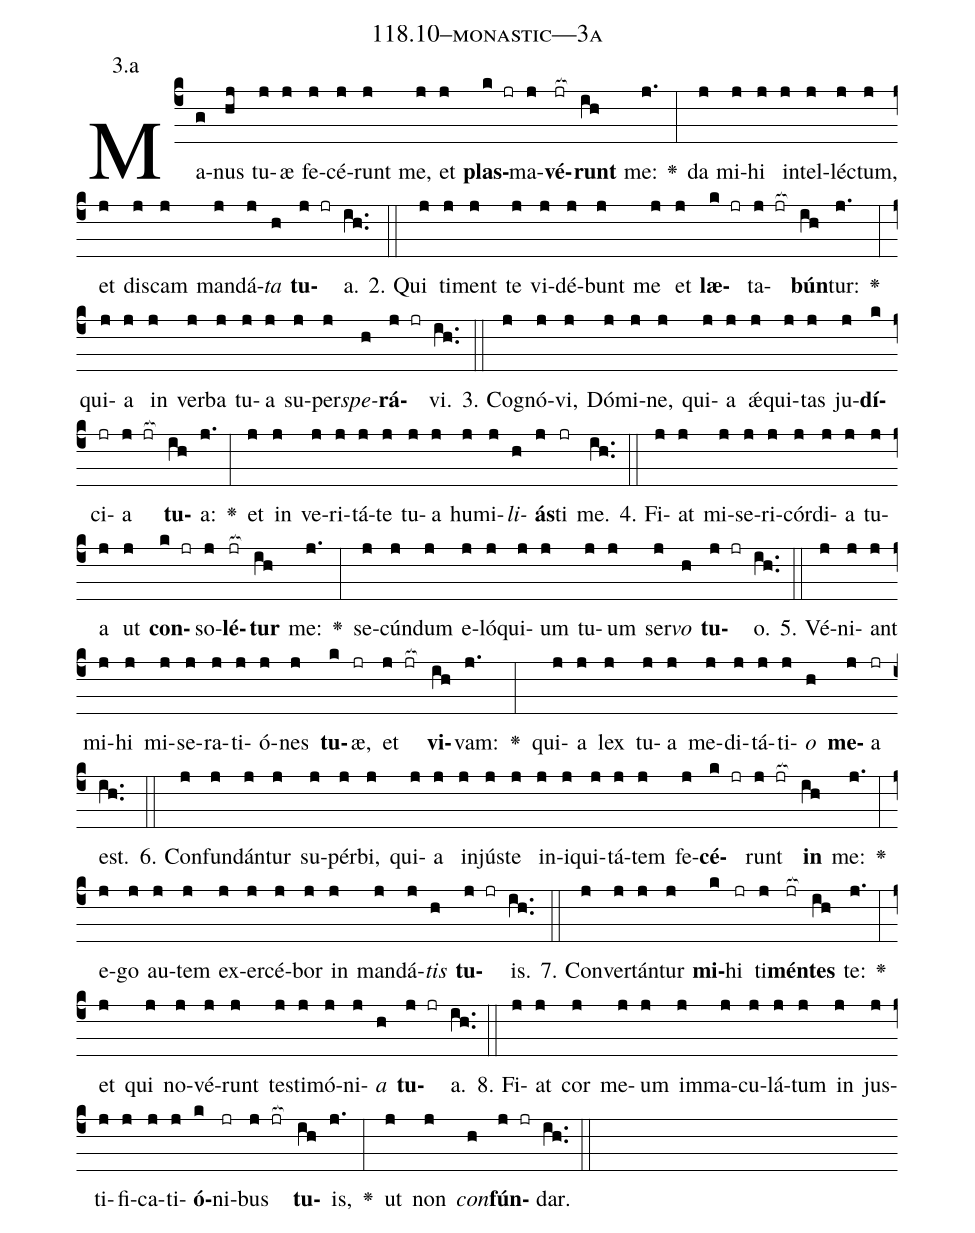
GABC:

name: 118.10--monastic---3a;
annotation: 3.a;
%%
(c4)Ma(g)nus(hj) tu(j)æ(j) fe(j)cé(j)runt(j) me,(j) et(j) <b>plas</b>(k jr)ma(j)<b>vé</b>(jr[ocb:1{])<b>runt</b>(ih[ocb:0}]) me:(j.) <v>\greheightstar</v>(:) da(j) mi(j)hi(j) in(j)tel(j)léc(j)tum,(j) et(j) dis(j)cam(j) man(j)dá(j)<i>ta</i>(h) <b>tu</b>(j jr)a.(ih..) (::)
2. Qui(j) ti(j)ment(j) te(j) vi(j)dé(j)bunt(j) me(j) et(j) <b>læ</b>(k jr)ta(j jr[ocb:1{])<b>bún</b>(ih[ocb:0}])tur:(j.) <v>\greheightstar</v>(:) qui(j)a(j) in(j) ver(j)ba(j) tu(j)a(j) su(j)per(j)<i>spe</i>(h)<b>rá</b>(j jr)vi.(ih..) (::)
3. Co(j)gnó(j)vi,(j) Dó(j)mi(j)ne,(j) qui(j)a(j) ǽ(j)qui(j)tas(j) ju(j)<b>dí</b>(k)ci(jr)a(j jr[ocb:1{]) <b>tu</b>(ih[ocb:0}])a:(j.) <v>\greheightstar</v>(:) et(j) in(j) ve(j)ri(j)tá(j)te(j) tu(j)a(j) hu(j)mi(j)<i>li</i>(h)<b>ás</b>(j)ti(jr) me.(ih..) (::)
4. Fi(j)at(j) mi(j)se(j)ri(j)cór(j)di(j)a(j) tu(j)a(j) ut(j) <b>con</b>(k jr)so(j)<b>lé</b>(jr[ocb:1{])<b>tur</b>(ih[ocb:0}]) me:(j.) <v>\greheightstar</v>(:) se(j)cún(j)dum(j) e(j)ló(j)qui(j)um(j) tu(j)um(j) ser(j)<i>vo</i>(h) <b>tu</b>(j jr)o.(ih..) (::)
5. Vé(j)ni(j)ant(j) mi(j)hi(j) mi(j)se(j)ra(j)ti(j)ó(j)nes(j) <b>tu</b>(k)æ,(jr) et(j jr[ocb:1{]) <b>vi</b>(ih[ocb:0}])vam:(j.) <v>\greheightstar</v>(:) qui(j)a(j) lex(j) tu(j)a(j) me(j)di(j)tá(j)ti(j)<i>o</i>(h) <b>me</b>(j)a(jr) est.(ih..) (::)
6. Con(j)fun(j)dán(j)tur(j) su(j)pér(j)bi,(j) qui(j)a(j) in(j)jús(j)te(j) in(j)i(j)qui(j)tá(j)tem(j) fe(j)<b>cé</b>(k jr)runt(j jr[ocb:1{]) <b>in</b>(ih[ocb:0}]) me:(j.) <v>\greheightstar</v>(:) e(j)go(j) au(j)tem(j) ex(j)er(j)cé(j)bor(j) in(j) man(j)dá(j)<i>tis</i>(h) <b>tu</b>(j jr)is.(ih..) (::)
7. Con(j)ver(j)tán(j)tur(j) <b>mi</b>(k)hi(jr) ti(j)<b>mén</b>(jr[ocb:1{])<b>tes</b>(ih[ocb:0}]) te:(j.) <v>\greheightstar</v>(:) et(j) qui(j) no(j)vé(j)runt(j) tes(j)ti(j)mó(j)ni(j)<i>a</i>(h) <b>tu</b>(j jr)a.(ih..) (::)
8. Fi(j)at(j) cor(j) me(j)um(j) im(j)ma(j)cu(j)lá(j)tum(j) in(j) jus(j)ti(j)fi(j)ca(j)ti(j)<b>ó</b>(k)ni(jr)bus(j jr[ocb:1{]) <b>tu</b>(ih[ocb:0}])is,(j.) <v>\greheightstar</v>(:) ut(j) non(j) <i>con</i>(h)<b>fún</b>(j jr)dar.(ih..) (::)
